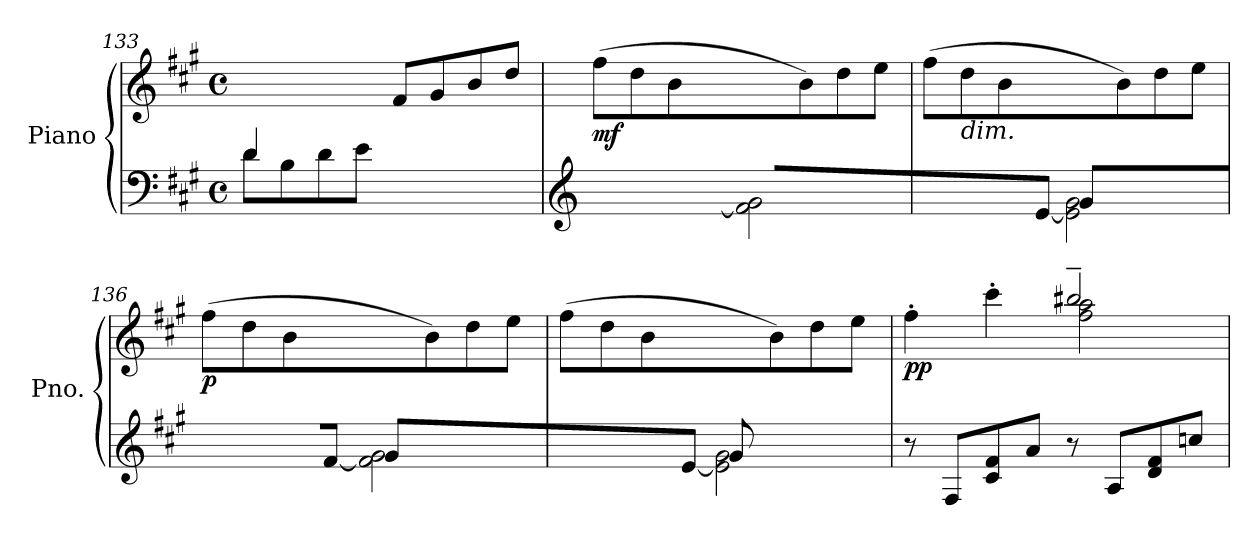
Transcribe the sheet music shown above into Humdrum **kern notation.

**kern	**kern	**dynam
*part1	*part1	*part1
*staff2	*staff1	*staff1/2
*I"Piano	*	*
*I'Pno.	*	*
*clefF4	*clefG2	*
*k[f#c#g#]	*k[f#c#g#]	*
*M4/4	*M4/4	*
*met(c)	*met(c)	*
=133	=133	=133
*^	*	*
8d\L	4d/	2ryy	.
8B\	.	.	.
8d\	4ryy	.	.
8e\J	.	.	.
2ryy	2ryy	8f#/L	.
.	.	8g#/	.
.	.	8b/	.
.	.	8dd/J	.
=134	=134	=134	=134
*clefG2	*	*	*
!	!	!	!LO:DY:b
4.ryy	2ryy	(>8ff#\L	mf
.	.	8dd\	.
.	.	8b\	.
[8f#/J	.	4ryy	.
(>8g#/L	2f#\] 2g#\	.	.
4.ryy	.	8b\)	.
.	.	8dd\	.
.	.	8ee\J)	.
=135	=135	=135	=135
4.ryy	2ryy	(>8ff#\L	.
!	!	!LO:TX:b:i:t=dim.	!
.	.	8dd\	.
.	.	8b\	.
[8e/J	.	4ryy	.
(>8g#/L	2e\] 2g#\	.	.
4.ryy	.	8b\)	.
.	.	8dd\	.
.	.	8ee\J)	.
!!LO:PB:g=z
=136	=136	=136	=136
!	!	!	!LO:DY:b
4.ryy	2ryy	(>8ff#\L	p
.	.	8dd\	.
.	.	8b\	.
[8f#/J	.	4ryy	.
(>8g#/L	2f#\] 2g#\	.	.
4.ryy	.	8b\)	.
.	.	8dd\	.
.	.	8ee\J)	.
=137	=137	=137	=137
!	!	!	!LO:DY:b
!	!	!	!LO:DY:n=1:b
4.ryy	2ryy	(>8ff#\L	other-dynamics p
.	.	8dd\	.
.	.	8b\	.
[8e/J	.	4ryy	.
(>8g#/L	2e\] 2g#\	.	.
4.ryy	.	8b\)	.
.	.	8dd\	.
.	.	8ee\J)	.
*v	*v	*	*
=138	=138	=138
*	*^	*
!	!	!	!LO:DY:b
8r	4ff#'\	2ryy	pp
8F#/L	.	.	.
8c#/ 8f#/	4ccc#'\	.	.
8a/J	.	.	.
8r	2bb#X~/	2ff#\ 2aa\	.
8A/L	.	.	.
8d/ 8f#/	.	.	.
8ccn/J	.	.	.
*	*v	*v	*
=	=	=
*-	*-	*-
